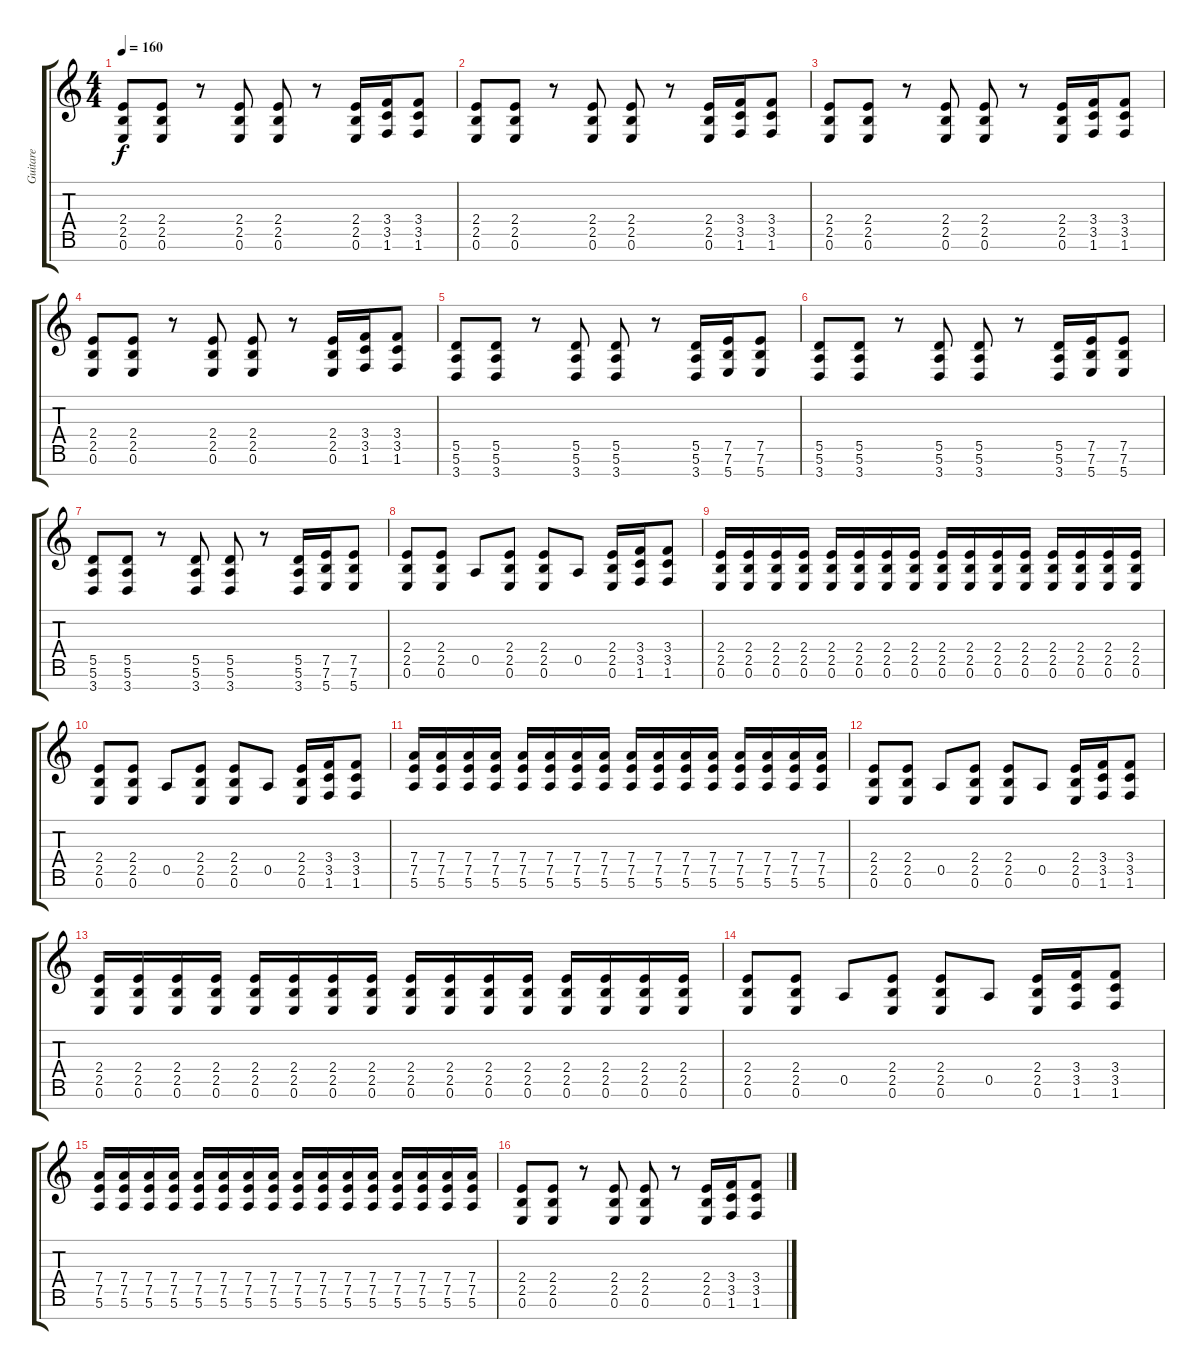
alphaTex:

\track ("Guitare" "Guitare") {instrument distortionguitar}
\staff {score tabs}
\tuning (E4 B3 G3 D3 A2 E2 B1) {hide}
\ts (4 4)
\tempo 160
\clef g2
\ks c
(2.4 2.5 0.6).8{dy f} (2.4 2.5 0.6).8 r.8 (2.4 2.5 0.6).8 (2.4 2.5 0.6).8 r.8 (2.4 2.5 0.6).16 (3.4 3.5 1.6).16 (3.4 3.5 1.6).8 |
(2.4 2.5 0.6).8 (2.4 2.5 0.6).8 r.8 (2.4 2.5 0.6).8 (2.4 2.5 0.6).8 r.8 (2.4 2.5 0.6).16 (3.4 3.5 1.6).16 (3.4 3.5 1.6).8 |
(2.4 2.5 0.6).8 (2.4 2.5 0.6).8 r.8 (2.4 2.5 0.6).8 (2.4 2.5 0.6).8 r.8 (2.4 2.5 0.6).16 (3.4 3.5 1.6).16 (3.4 3.5 1.6).8 |
(2.4 2.5 0.6).8 (2.4 2.5 0.6).8 r.8 (2.4 2.5 0.6).8 (2.4 2.5 0.6).8 r.8 (2.4 2.5 0.6).16 (3.4 3.5 1.6).16 (3.4 3.5 1.6).8 |
(5.5 5.6 3.7).8 (5.5 5.6 3.7).8 r.8 (5.5 5.6 3.7).8 (5.5 5.6 3.7).8 r.8 (5.5 5.6 3.7).16 (7.5 7.6 5.7).16 (7.5 7.6 5.7).8 |
(5.5 5.6 3.7).8 (5.5 5.6 3.7).8 r.8 (5.5 5.6 3.7).8 (5.5 5.6 3.7).8 r.8 (5.5 5.6 3.7).16 (7.5 7.6 5.7).16 (7.5 7.6 5.7).8 |
(5.5 5.6 3.7).8 (5.5 5.6 3.7).8 r.8 (5.5 5.6 3.7).8 (5.5 5.6 3.7).8 r.8 (5.5 5.6 3.7).16 (7.5 7.6 5.7).16 (7.5 7.6 5.7).8 |
(2.4 2.5 0.6).8 (2.4 2.5 0.6).8 0.5.8 (2.4 2.5 0.6).8 (2.4 2.5 0.6).8 0.5.8 (2.4 2.5 0.6).16 (3.4 3.5 1.6).16 (3.4 3.5 1.6).8 |
(2.4 2.5 0.6).16 (2.4 2.5 0.6).16 (2.4 2.5 0.6).16 (2.4 2.5 0.6).16 (2.4 2.5 0.6).16 (2.4 2.5 0.6).16 (2.4 2.5 0.6).16 (2.4 2.5 0.6).16 (2.4 2.5 0.6).16 (2.4 2.5 0.6).16 (2.4 2.5 0.6).16 (2.4 2.5 0.6).16 (2.4 2.5 0.6).16 (2.4 2.5 0.6).16 (2.4 2.5 0.6).16 (2.4 2.5 0.6).16 |
(2.4 2.5 0.6).8 (2.4 2.5 0.6).8 0.5.8 (2.4 2.5 0.6).8 (2.4 2.5 0.6).8 0.5.8 (2.4 2.5 0.6).16 (3.4 3.5 1.6).16 (3.4 3.5 1.6).8 |
(7.4 7.5 5.6).16 (7.4 7.5 5.6).16 (7.4 7.5 5.6).16 (7.4 7.5 5.6).16 (7.4 7.5 5.6).16 (7.4 7.5 5.6).16 (7.4 7.5 5.6).16 (7.4 7.5 5.6).16 (7.4 7.5 5.6).16 (7.4 7.5 5.6).16 (7.4 7.5 5.6).16 (7.4 7.5 5.6).16 (7.4 7.5 5.6).16 (7.4 7.5 5.6).16 (7.4 7.5 5.6).16 (7.4 7.5 5.6).16 |
(2.4 2.5 0.6).8 (2.4 2.5 0.6).8 0.5.8 (2.4 2.5 0.6).8 (2.4 2.5 0.6).8 0.5.8 (2.4 2.5 0.6).16 (3.4 3.5 1.6).16 (3.4 3.5 1.6).8 |
(2.4 2.5 0.6).16 (2.4 2.5 0.6).16 (2.4 2.5 0.6).16 (2.4 2.5 0.6).16 (2.4 2.5 0.6).16 (2.4 2.5 0.6).16 (2.4 2.5 0.6).16 (2.4 2.5 0.6).16 (2.4 2.5 0.6).16 (2.4 2.5 0.6).16 (2.4 2.5 0.6).16 (2.4 2.5 0.6).16 (2.4 2.5 0.6).16 (2.4 2.5 0.6).16 (2.4 2.5 0.6).16 (2.4 2.5 0.6).16 |
(2.4 2.5 0.6).8 (2.4 2.5 0.6).8 0.5.8 (2.4 2.5 0.6).8 (2.4 2.5 0.6).8 0.5.8 (2.4 2.5 0.6).16 (3.4 3.5 1.6).16 (3.4 3.5 1.6).8 |
(7.4 7.5 5.6).16 (7.4 7.5 5.6).16 (7.4 7.5 5.6).16 (7.4 7.5 5.6).16 (7.4 7.5 5.6).16 (7.4 7.5 5.6).16 (7.4 7.5 5.6).16 (7.4 7.5 5.6).16 (7.4 7.5 5.6).16 (7.4 7.5 5.6).16 (7.4 7.5 5.6).16 (7.4 7.5 5.6).16 (7.4 7.5 5.6).16 (7.4 7.5 5.6).16 (7.4 7.5 5.6).16 (7.4 7.5 5.6).16 |
(2.4 2.5 0.6).8 (2.4 2.5 0.6).8 r.8 (2.4 2.5 0.6).8 (2.4 2.5 0.6).8 r.8 (2.4 2.5 0.6).16 (3.4 3.5 1.6).16 (3.4 3.5 1.6).8
